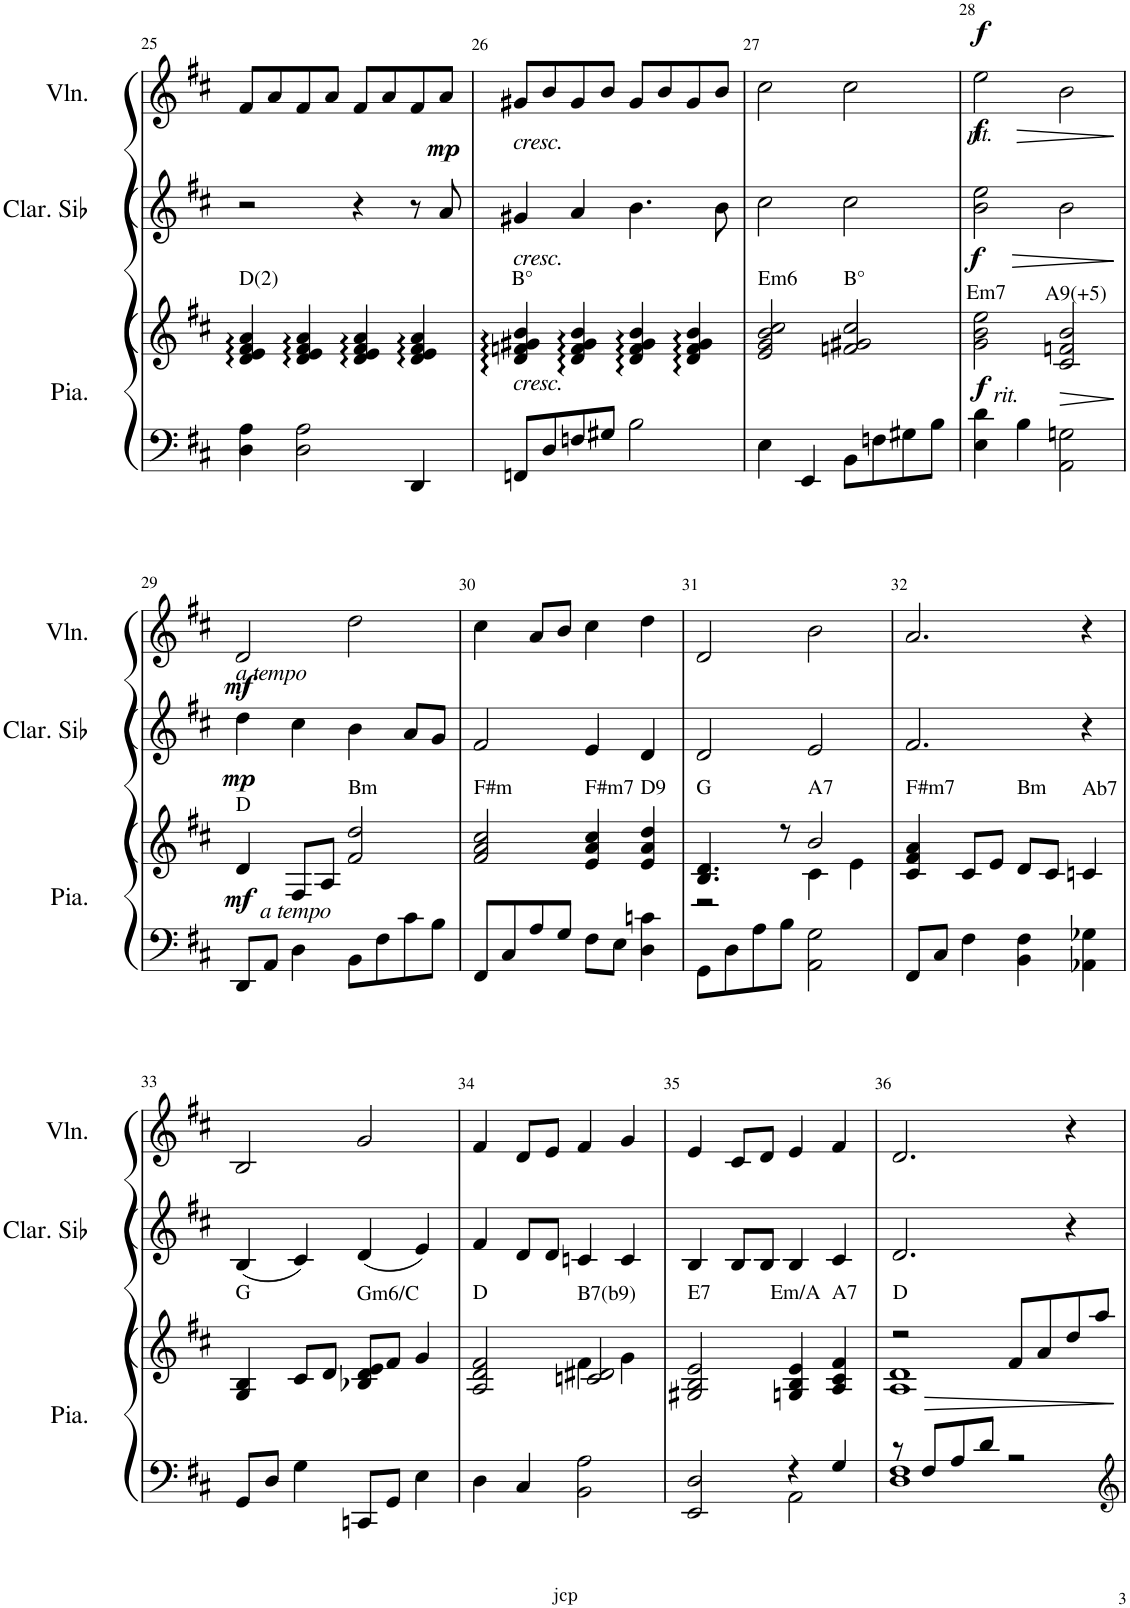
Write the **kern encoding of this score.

**kern	**kern	**dynam	**kern	**dynam	**kern	**dynam
*part3	*part3	*part3	*part2	*part2	*part1	*part1
*staff4	*staff3	*staff3/4	*staff2	*staff2	*staff1	*staff1
*I"Piano	*	*	*I"Clarinette en Sib	*	*I"Violon	*
*I'Pia.	*	*	*I'Clar. Sib	*	*I'Vln.	*
!!LO:PB:g=z
*clefF4	*clefG2	*	*clefG2	*	*clefG2	*
*	*	*	*ITrd1c2	*	*	*
*k[f#c#]	*k[f#c#]	*	*k[f#c#]	*	*k[f#c#]	*
*M4/4	*M4/4	*	*M4/4	*	*M4/4	*
*met(c)	*met(c)	*	*met(c)	*	*met(c)	*
=25	=25	=25	=25	=25	=25	=25
!	!LO:TX:a:t=D(2)	!	!	!	!	!
4D\ 4A\	4d/ 4e/ 4f#/ 4a/	.	2r	.	8f#/L	.
.	.	.	.	.	8a/	.
2D\ 2A\	4d/ 4e/ 4f#/ 4a/	.	.	.	8f#/	.
.	.	.	.	.	8a/J	.
.	4d/ 4e/ 4f#/ 4a/	.	4r	.	8f#/L	.
.	.	.	.	.	8a/	.
4DD/	4d/ 4e/ 4f#/ 4a/	.	8r	.	8f#/	.
!	!	!	!	!LO:DY:a	!	!
.	.	.	8a/	mp	8a/J	.
=26	=26	=26	=26	=26	=26	=26
!	!	!	!	!	!LO:TX:b:i:t=cresc.	!
!	!	!	!LO:TX:b:i:t=cresc.	!	!	!
!	!LO:TX:a:t=B°	!	!	!	!	!
!	!LO:TX:b:i:t=cresc.	!	!	!	!	!
8FFn/L	4d/ 4fn/ 4g#X/ 4b/	.	4g#X/	.	8g#X/L	.
8D/	.	.	.	.	8b/	.
8Fn/	4d/ 4f/ 4g#/ 4b/	.	4a/	.	8g#/	.
8G#X/J	.	.	.	.	8b/J	.
2B\	4d/ 4f/ 4g#/ 4b/	.	4.b\	.	8g#/L	.
.	.	.	.	.	8b/	.
.	4d/ 4f/ 4g#/ 4b/	.	.	.	8g#/	.
.	.	.	8b\	.	8b/J	.
=27	=27	=27	=27	=27	=27	=27
!	!LO:TX:a:t=Em6	!	!	!	!	!
4E\	2e/ 2g/ 2b/ 2cc#/	.	2cc#\	.	2cc#\	.
4EE/	.	.	.	.	.	.
!	!LO:TX:a:t=B°	!	!	!	!	!
8BB\L	2fn/ 2g#X/ 2cc#/	.	2cc#\	.	2cc#\	.
8Fn\	.	.	.	.	.	.
8G#X\	.	.	.	.	.	.
8B\J	.	.	.	.	.	.
=28	=28	=28	=28	=28	=28	=28
!	!	!	!	!	!LO:TX:b:i:t=rit.	!
!	!LO:TX:a:t=Em7	!	!	!	!	!
!	!LO:TX:b:i:t=rit.	!	!	!	!	!
!	!	!LO:DY:b	!	!LO:HP:b	!	!LO:HP:b
!	!	!	!	!LO:DY:n=1:a	!	!
!	!	!	!	!LO:DY:n=2:b	!	!LO:DY:n=1:a
4E\ 4d\	2g\ 2b\ 2ee\	f	2b\ 2ee\	> f f	2ee\	> f
4B\	.	.	.	.	.	.
!	!LO:TX:a:t=A9(+5)	!	!	!	!	!
!	!	!LO:HP:b	!	!	!	!
2AA\ 2Gn\	2c#/ 2fn/ 2b/	>	2b\	.	2b\	.
.	.	]	.	]	.	]
!!LO:LB:g=z
=29	=29	=29	=29	=29	=29	=29
!	!	!	!	!	!LO:TX:b:i:t=a tempo	!
!	!LO:TX:a:t=D	!	!	!	!	!
!	!LO:TX:b:i:t=a tempo	!	!	!	!	!
!	!	!LO:DY:b	!	!LO:DY:b	!	!LO:DY:b
8DD/L	4d/	mf	4dd\	mp	2d/	mf
8AA/J	.	.	.	.	.	.
4D\	8F#/L	.	4cc#\	.	.	.
.	8A/J	.	.	.	.	.
!	!LO:TX:a:t=Bm	!	!	!	!	!
8BB\L	2f#/ 2dd/	.	4b\	.	2dd\	.
8F#\	.	.	.	.	.	.
8c#\	.	.	8a/L	.	.	.
8B\J	.	.	8g/J	.	.	.
=30	=30	=30	=30	=30	=30	=30
!	!LO:TX:a:t=F#m	!	!	!	!	!
8FF#/L	2f#/ 2a/ 2cc#/	.	2f#/	.	4cc#\	.
8C#/	.	.	.	.	.	.
8A/	.	.	.	.	8a/L	.
8G/J	.	.	.	.	8b/J	.
!	!LO:TX:a:t=F#m7	!	!	!	!	!
8F#\L	4e/ 4a/ 4cc#/	.	4e/	.	4cc#\	.
8E\J	.	.	.	.	.	.
!	!LO:TX:a:t=D9	!	!	!	!	!
4D\ 4cn\	4e/ 4a/ 4dd/	.	4d/	.	4dd\	.
=31	=31	=31	=31	=31	=31	=31
*	*^	*	*	*	*	*
!	!LO:TX:a:t=G	!	!	!	!	!	!
8GG\L	4.B/ 4.d/	2r	.	2d/	.	2d/	.
8D\	.	.	.	.	.	.	.
8A\	.	.	.	.	.	.	.
8B\J	8r	.	.	.	.	.	.
!	!LO:TX:a:t=A7	!	!	!	!	!	!
2AA\ 2G\	2b/	4c#\	.	2e/	.	2b\	.
.	.	4e\	.	.	.	.	.
=32	=32	=32	=32	=32	=32	=32	=32
!	!LO:TX:a:t=F#m7	!	!	!	!	!	!
*	*v	*v	*	*	*	*	*
8FF#/L	4c#/ 4f#/ 4a/	.	2.f#/	.	2.a/	.
8C#/J	.	.	.	.	.	.
4F#\	8c#/L	.	.	.	.	.
.	8e/J	.	.	.	.	.
!	!LO:TX:a:t=Bm	!	!	!	!	!
4BB\ 4F#\	8d/L	.	.	.	.	.
.	8c#/J	.	.	.	.	.
!	!LO:TX:a:t=Ab7	!	!	!	!	!
4AA-X\ 4G-X\	4cn/	.	4r	.	4r	.
!!LO:LB:g=z
=33	=33	=33	=33	=33	=33	=33
!	!LO:TX:a:t=G	!	!	!	!	!
8GG/L	4G/ 4B/	.	(4B/	.	2B/	.
8D/J	.	.	.	.	.	.
4G\	8c#/L	.	4c#/)	.	.	.
.	8d/J	.	.	.	.	.
!	!LO:TX:a:t=Gm6/C	!	!	!	!	!
8CCn/L	8B-X/ 8d/ 8e/L	.	(4d/	.	2g/	.
8GG/J	8f#/J	.	.	.	.	.
4E\	4g/	.	4e/)	.	.	.
=34	=34	=34	=34	=34	=34	=34
*	*^	*	*	*	*	*
!	!LO:TX:a:t=D	!	!	!	!	!	!
4D\	2A/ 2d/ 2f#/	2ryy	.	4f#/	.	4f#/	.
4C#/	.	.	.	8d/L	.	8d/L	.
.	.	.	.	8d/J	.	8e/J	.
!	!LO:TX:a:t=B7(b9)	!	!	!	!	!	!
2BB\ 2A\	2cn/ 2d#X/	4f#\	.	4cn/	.	4f#/	.
.	.	4g\	.	4c/	.	4g/	.
=35	=35	=35	=35	=35	=35	=35	=35
*^	*	*	*	*	*	*	*
!	!	!LO:TX:a:t=E7	!	!	!	!	!	!
*	*	*v	*v	*	*	*	*	*
2EE/ 2D/	2ryy	2G#X/ 2B/ 2e/	.	4B/	.	4e/	.
.	.	.	.	8B/L	.	8c#/L	.
.	.	.	.	8B/J	.	8d/J	.
!	!	!LO:TX:a:t=Em/A	!	!	!	!	!
4r	2AA\	4Gn/ 4B/ 4e/	.	4B/	.	4e/	.
!	!	!LO:TX:a:t=A7	!	!	!	!	!
4G/	.	4A/ 4c#/ 4f#/	.	4c#/	.	4f#/	.
=36	=36	=36	=36	=36	=36	=36	=36
!	!	!LO:TX:a:t=D	!	!	!	!	!
!	!	!	!LO:HP:b	!	!	!	!
*	*	*^	*	*	*	*	*
8r	1D 1F#	2r	1A 1d	>	2.d/	.	2.d/	.
8F#/L	.	.	.	.	.	.	.	.
8A/	.	.	.	.	.	.	.	.
8d/J	.	.	.	.	.	.	.	.
2r	.	8f#/L	.	.	.	.	.	.
.	.	8a/	.	.	.	.	.	.
.	.	8dd/	.	.	4r	.	4r	.
.	.	8aa/J	.	.	.	.	.	.
*v	*v	*	*	*	*	*	*	*
*	*v	*v	*	*	*	*	*
.	.	]	.	.	.	.
=	=	=	=	=	=	=
*-	*-	*-	*-	*-	*-	*-
